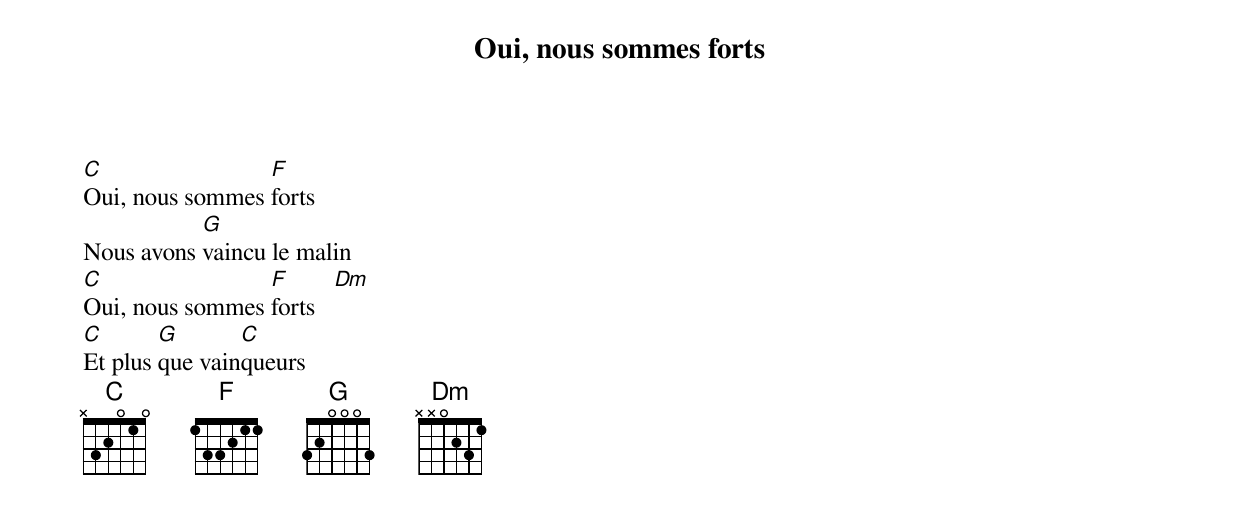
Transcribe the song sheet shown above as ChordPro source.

{title: Oui, nous sommes forts}
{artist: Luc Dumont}
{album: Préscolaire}

[C]Oui, nous sommes [F]forts
Nous avons [G]vaincu le malin
[C]Oui, nous sommes [F]forts   [Dm]
[C]Et plus [G]que vain[C]queurs
